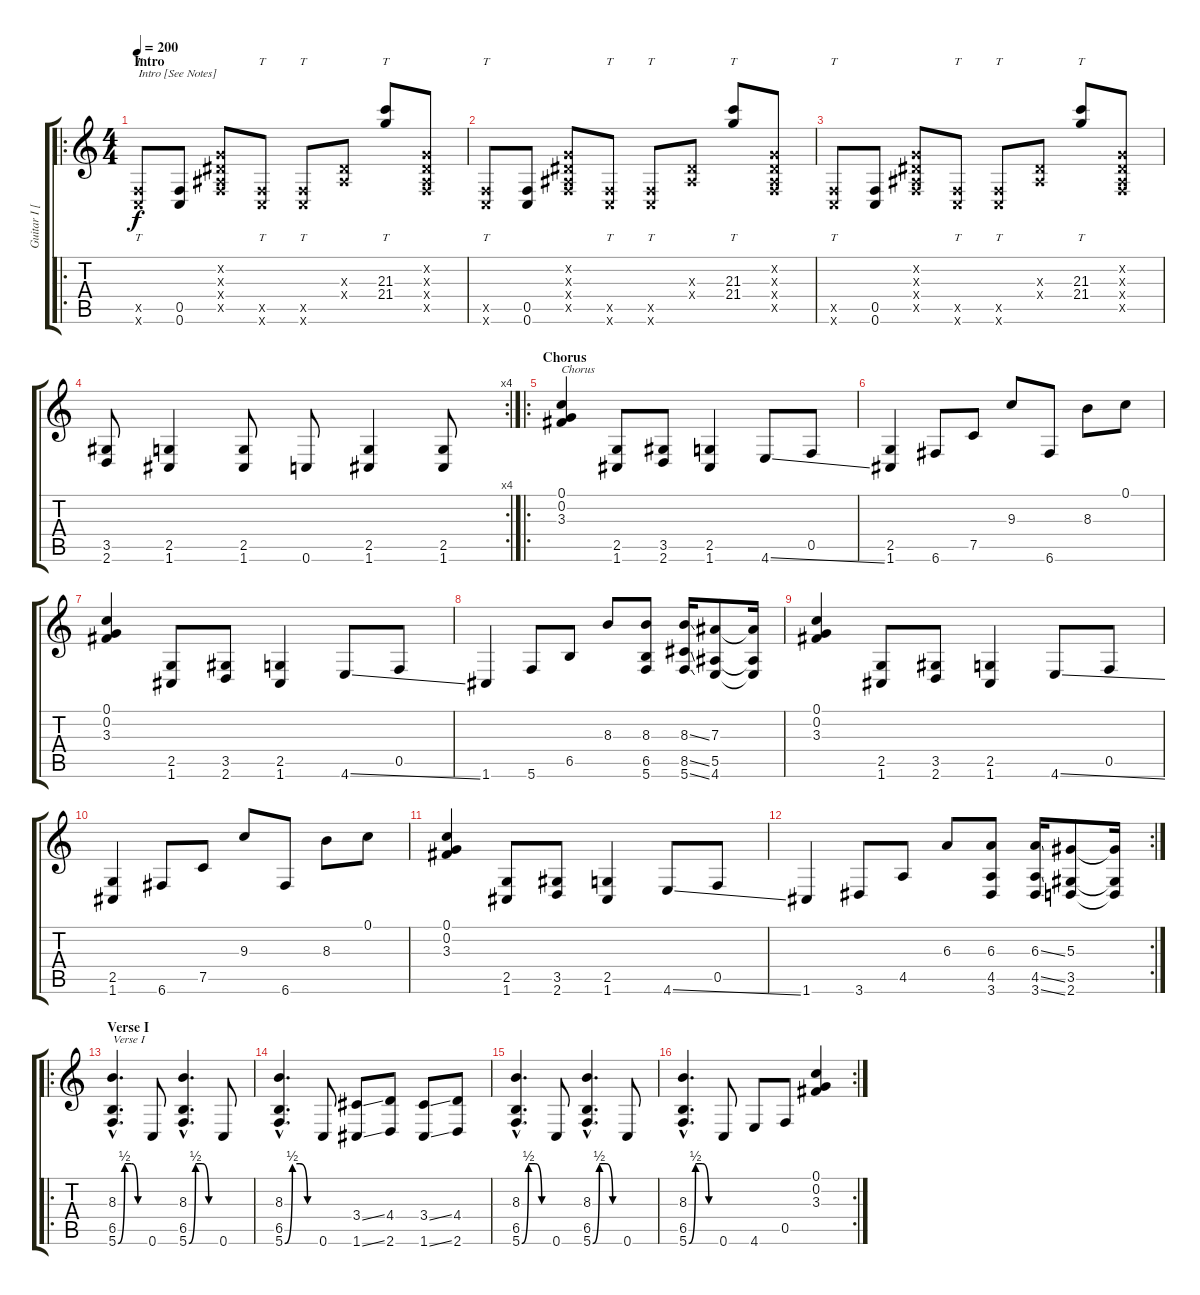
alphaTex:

\track ("Guitar I [Luc Lemay]" "Guitar I [") {instrument distortionguitar}
\staff {score tabs}
\tuning (C4 G3 Eb3 Bb2 F2 C2) {hide}
\ro
\ts (4 4)
\section ("" "Intro")
\tempo 200
\clef g2
\ks c
(0.5{x} 0.6{x}).8{tt txt "Intro [See Notes]" dy f balance 8 instrument distortionguitar} (0.5 0.6).8 (0.2{x} 0.3{x} 0.4{x} 0.5{x}).8 (0.5{x} 0.6{x}).8{tt} (0.5{x} 0.6{x}).8{tt} (0.3{x} 0.4{x}).8 (21.3 21.4).8{tt} (0.2{x} 0.3{x} 0.4{x} 0.5{x}).8 |
(0.5{x} 0.6{x}).8{tt} (0.5 0.6).8 (0.2{x} 0.3{x} 0.4{x} 0.5{x}).8 (0.5{x} 0.6{x}).8{tt} (0.5{x} 0.6{x}).8{tt} (0.3{x} 0.4{x}).8 (21.3 21.4).8{tt} (0.2{x} 0.3{x} 0.4{x} 0.5{x}).8 |
(0.5{x} 0.6{x}).8{tt} (0.5 0.6).8 (0.2{x} 0.3{x} 0.4{x} 0.5{x}).8 (0.5{x} 0.6{x}).8{tt} (0.5{x} 0.6{x}).8{tt} (0.3{x} 0.4{x}).8 (21.3 21.4).8{tt} (0.2{x} 0.3{x} 0.4{x} 0.5{x}).8 |
\rc 4
(3.5 2.6).8{balance 0} (2.5 1.6).4 (2.5 1.6).8 0.6.8 (2.5 1.6).4 (2.5 1.6).8 |
\ro
\section ("" "Chorus")
(0.1 0.2 3.3).4{txt "Chorus"} (2.5 1.6).8 (3.5 2.6).8 (2.5 1.6).4 4.6{ss}.8 0.5.8 |
(2.5 1.6).4 6.6.8 7.5.8 9.3.8 6.6.8 8.3.8 0.1.8 |
(0.1 0.2 3.3).4 (2.5 1.6).8 (3.5 2.6).8 (2.5 1.6).4 4.6{ss}.8 0.5.8 |
1.6.4 5.6.8 6.5.8 8.3.8 (8.3 6.5 5.6).8 (8.3{ss} 8.5{ss} 5.6{ss}).16 (7.3 5.5 4.6).8 (7.3{t} 5.5{t} 4.6{t}).16 |
(0.1 0.2 3.3).4 (2.5 1.6).8 (3.5 2.6).8 (2.5 1.6).4 4.6{ss}.8 0.5.8 |
(2.5 1.6).4 6.6.8 7.5.8 9.3.8 6.6.8 8.3.8 0.1.8 |
(0.1 0.2 3.3).4 (2.5 1.6).8 (3.5 2.6).8 (2.5 1.6).4 4.6{ss}.8 0.5.8 |
\rc 2
1.6.4 3.6.8 4.5.8 6.3.8 (6.3 4.5 3.6).8 (6.3{ss} 4.5{ss} 3.6{ss}).16 (5.3 3.5 2.6).8 (5.3{t} 3.5{t} 2.6{t}).16 |
\ro
\section ("" "Verse I")
(8.3{hac} 6.5{hac} 5.6{be (custom 0 0 15 2 30 2 45 0 60 0) hac}).4{d txt "Verse I"} 0.6.8 (8.3{hac} 6.5{hac} 5.6{be (custom 0 0 15 2 30 2 45 0 60 0) hac}).4{d} 0.6.8 |
(8.3{hac} 6.5{hac} 5.6{be (custom 0 0 15 2 30 2 45 0 60 0) hac}).4{d} 0.6.8 (3.4{ss} 1.6{ss}).8 (4.4 2.6).8 (3.4{ss} 1.6{ss}).8 (4.4 2.6).8 |
(8.3{hac} 6.5{hac} 5.6{be (custom 0 0 15 2 30 2 45 0 60 0) hac}).4{d} 0.6.8 (8.3{hac} 6.5{hac} 5.6{be (custom 0 0 15 2 30 2 45 0 60 0) hac}).4{d} 0.6.8 |
\rc 2
(8.3{hac} 6.5{hac} 5.6{be (custom 0 0 15 2 30 2 45 0 60 0) hac}).4{d} 0.6.8 4.6.8 0.5.8 (0.1 0.2 3.3).4
